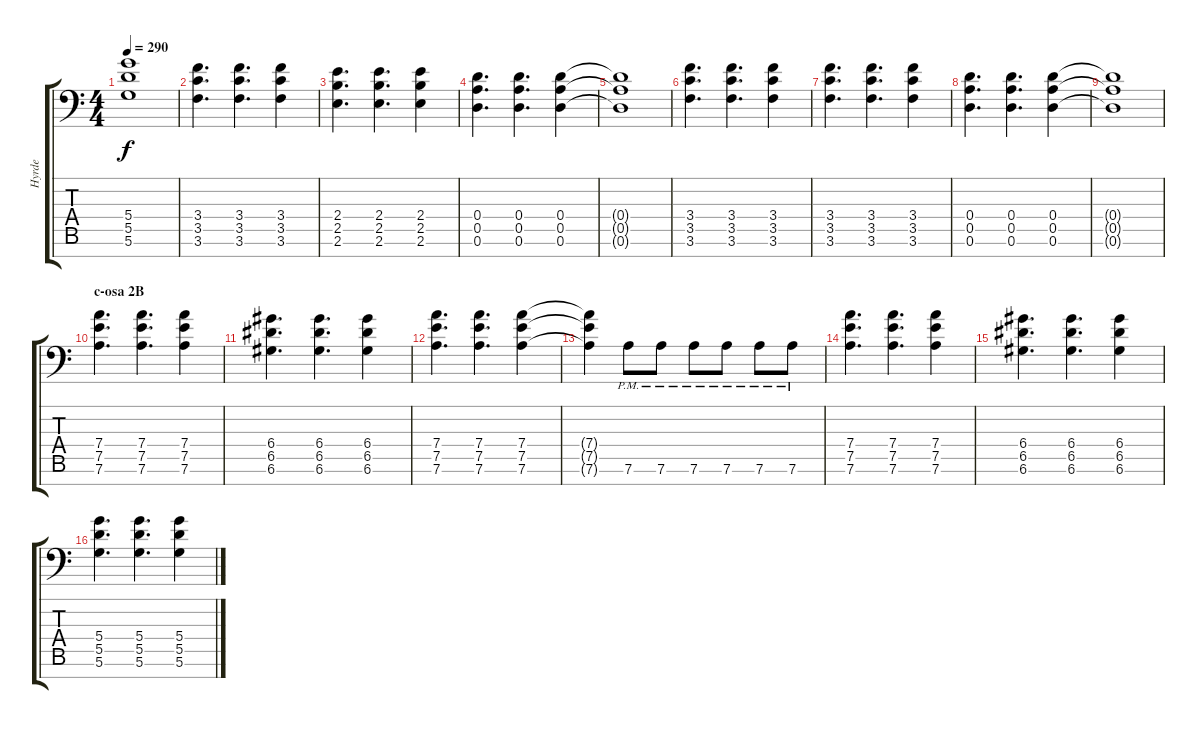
\track ("Hyrde" "Hyrde") {instrument distortionguitar}
\staff {score tabs}
\tuning (E4 B3 G3 D3 A2 D2 A1) {hide}
\ts (4 4)
\tempo 290
\clef f4
\ks c
(5.4{t} 5.5{t} 5.6{t}).1{dy f} |
(3.4 3.5 3.6).4{d} (3.4 3.5 3.6).4{d} (3.4 3.5 3.6).4 |
(2.4 2.5 2.6).4{d} (2.4 2.5 2.6).4{d} (2.4 2.5 2.6).4 |
(0.4 0.5 0.6).4{d} (0.4 0.5 0.6).4{d} (0.4 0.5 0.6).4 |
(0.4{t} 0.5{t} 0.6{t}).1 |
(3.4 3.5 3.6).4{d} (3.4 3.5 3.6).4{d} (3.4 3.5 3.6).4 |
(3.4 3.5 3.6).4{d} (3.4 3.5 3.6).4{d} (3.4 3.5 3.6).4 |
(0.4 0.5 0.6).4{d} (0.4 0.5 0.6).4{d} (0.4 0.5 0.6).4 |
(0.4{t} 0.5{t} 0.6{t}).1 |
\section ("" "c-osa 2B")
(7.4 7.5 7.6).4{d} (7.4 7.5 7.6).4{d} (7.4 7.5 7.6).4 |
(6.4 6.5 6.6).4{d} (6.4 6.5 6.6).4{d} (6.4 6.5 6.6).4 |
(7.4 7.5 7.6).4{d} (7.4 7.5 7.6).4{d} (7.4 7.5 7.6).4 |
(7.4{t} 7.5{t} 7.6{t}).4 7.6{pm}.8 7.6{pm}.8 7.6{pm}.8 7.6{pm}.8 7.6{pm}.8 7.6{pm}.8 |
(7.4 7.5 7.6).4{d} (7.4 7.5 7.6).4{d} (7.4 7.5 7.6).4 |
(6.4 6.5 6.6).4{d} (6.4 6.5 6.6).4{d} (6.4 6.5 6.6).4 |
(5.4 5.5 5.6).4{d} (5.4 5.5 5.6).4{d} (5.4 5.5 5.6).4
